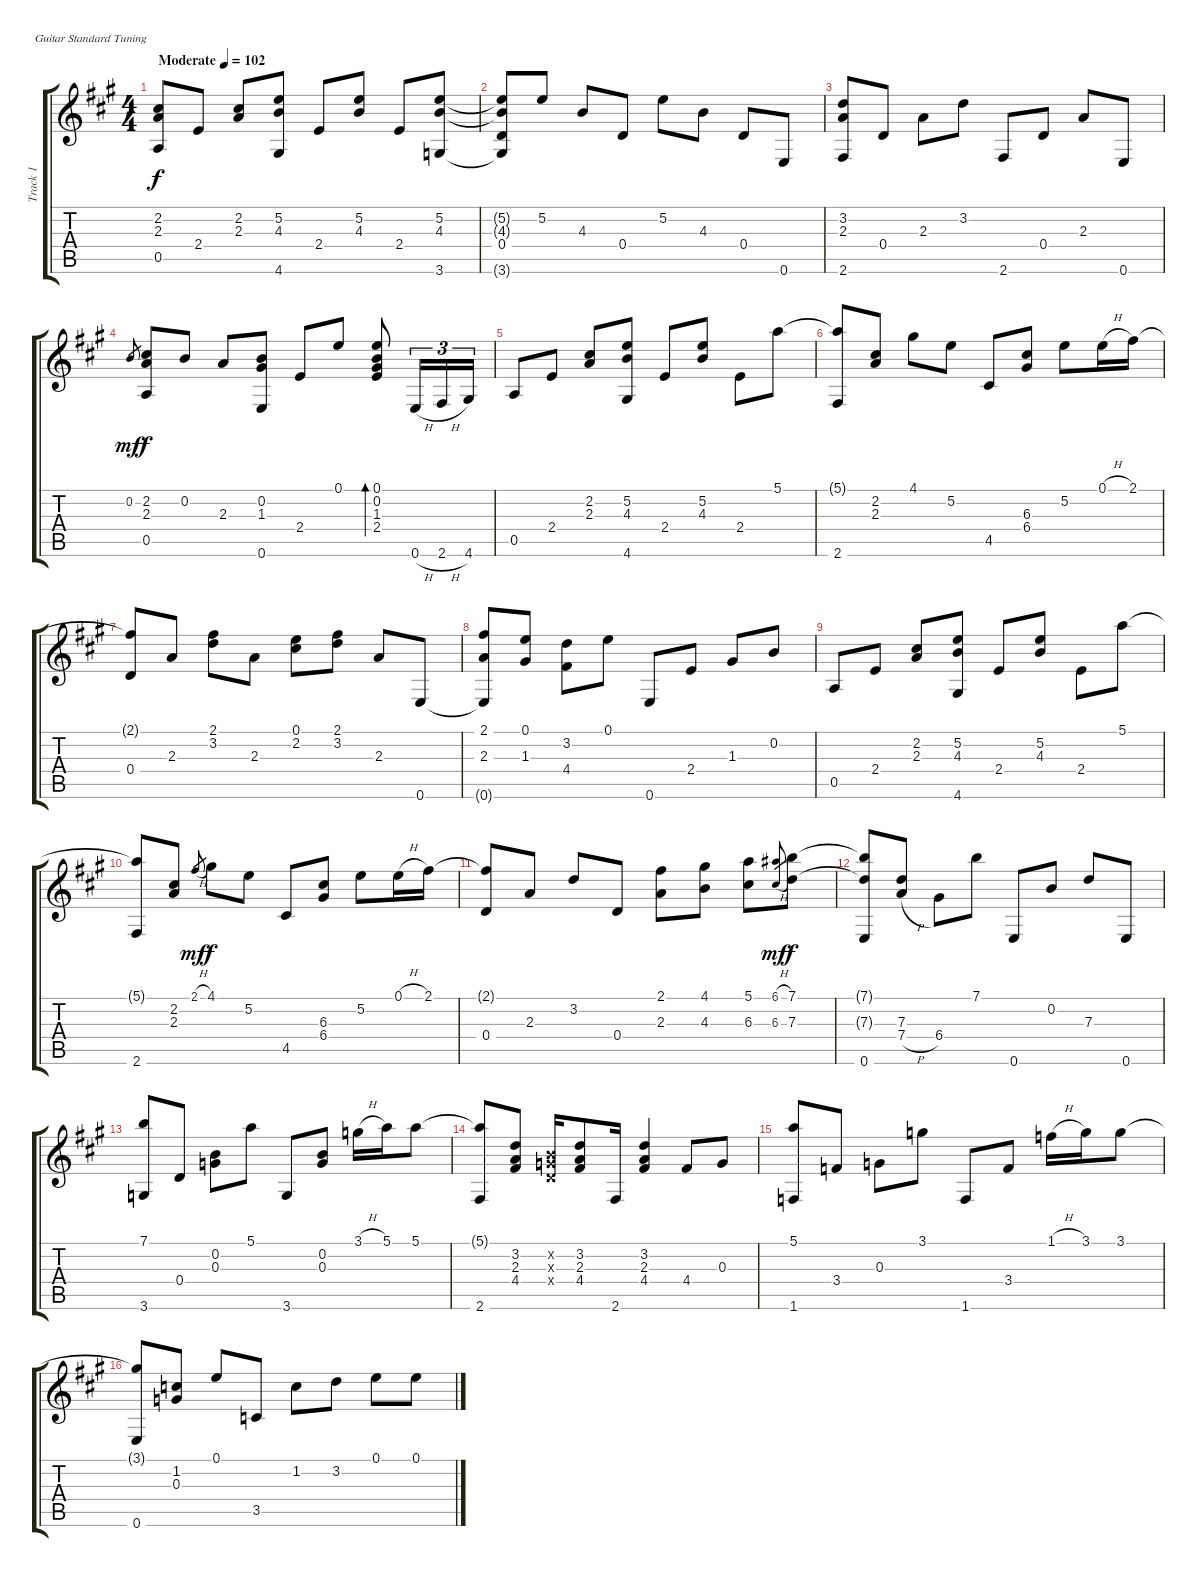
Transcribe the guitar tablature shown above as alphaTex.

\bracketExtendMode groupsimilarinstruments
\otherSystemsTrackNameOrientation horizontal
\track ("Track 1" "Track 1") {instrument acousticguitarsteel}
\staff {score tabs}
\tuning (E4 B3 G3 D3 A2 E2)
\ts (4 4)
\beaming (8 2 2 2 2)
\tempo (102 "Moderate")
\clef g2
\scale
1.16785
\ks a
(2.2{acc #} 2.3{acc forcenatural} 0.5{acc forcenatural}).8{dy f instrument acousticguitarsteel beam Up} 2.4{acc forcenatural}.8{beam Up} (2.2{acc #} 2.3{acc forcenatural}).8{beam Up} (5.2{acc forcenatural} 4.3{acc forcenatural} 4.6{acc #}).8{beam Up} 2.4{acc forcenatural}.8{beam Up} (5.2{acc forcenatural} 4.3{acc forcenatural}).8{beam Up} 2.4{acc forcenatural}.8{beam Up} (5.2{acc forcenatural} 4.3{acc forcenatural} 3.6{acc forcenatural}).8{beam Up} |
\scale
0.916074 (5.2{t acc forcenatural} 4.3{t acc forcenatural} 0.4{acc forcenatural} 3.6{t acc forcenatural}).8{beam Up} 5.2{acc forcenatural}.8{beam Up} 4.3{acc forcenatural}.8{beam Up} 0.4{acc forcenatural}.8{beam Up} 5.2{acc forcenatural}.8{beam Down} 4.3{acc forcenatural}.8{beam Down} 0.4{acc forcenatural}.8{beam Up} 0.6{acc forcenatural}.8{beam Up} |
\scale
0.916074 (3.2{acc forcenatural} 2.3{acc forcenatural} 2.6{acc #}).8{beam Up} 0.4{acc forcenatural}.8{beam Up} 2.3{acc forcenatural}.8{beam Down} 3.2{acc forcenatural}.8{beam Down} 2.6{acc #}.8{beam Up} 0.4{acc forcenatural}.8{beam Up} 2.3{acc forcenatural}.8{beam Up} 0.6{acc forcenatural}.8{beam Up} |
0.2{acc forcenatural}.8{gr dy mf beam Up} (2.2{acc #} 2.3{acc forcenatural} 0.5{acc forcenatural}).8{dy f beam Up} 0.2{acc forcenatural}.8{beam Up} 2.3{acc forcenatural}.8{beam Up} (0.2{acc forcenatural} 1.3{acc #} 0.6{acc forcenatural}).8{beam Up} 2.4{acc forcenatural}.8{beam Up} 0.1{acc forcenatural}.8{beam Up} (0.1{acc forcenatural} 0.2{acc forcenatural} 1.3{acc #} 2.4{acc forcenatural}).8{bd 60 beam Up} 0.6{h acc forcenatural}.16{tu (3 2) beam Up} 2.6{h acc #}.16{tu (3 2) beam Up} 4.6{acc #}.16{tu (3 2) beam Up} |
0.5{acc forcenatural}.8{beam Up} 2.4{acc forcenatural}.8{beam Up} (2.2{acc #} 2.3{acc forcenatural}).8{beam Up} (5.2{acc forcenatural} 4.3{acc forcenatural} 4.6{acc #}).8{beam Up} 2.4{acc forcenatural}.8{beam Up} (5.2{acc forcenatural} 4.3{acc forcenatural}).8{beam Up} 2.4{acc forcenatural}.8{beam Down} 5.1{acc forcenatural}.8{beam Down} |
(5.1{t acc forcenatural} 2.6{acc #}).8{beam Up} (2.2{acc #} 2.3{acc forcenatural}).8{beam Up} 4.1{acc #}.8{beam Down} 5.2{acc forcenatural}.8{beam Down} 4.5{acc #}.8{beam Up} (6.3{acc #} 6.4{acc #}).8{beam Up} 5.2{acc forcenatural}.8{beam Down} 0.1{h acc forcenatural}.16{beam Down} 2.1{acc #}.16{beam Down} |
(2.1{t acc #} 0.4{acc forcenatural}).8{beam Up} 2.3{acc forcenatural}.8{beam Up} (2.1{acc #} 3.2{acc forcenatural}).8{beam Down} 2.3{acc forcenatural}.8{beam Down} (0.1{acc forcenatural} 2.2{acc #}).8{beam Down} (2.1{acc #} 3.2{acc forcenatural}).8{beam Down} 2.3{acc forcenatural}.8{beam Up} 0.6{acc forcenatural}.8{beam Up} |
(2.1{acc #} 2.3{acc forcenatural} 0.6{t acc forcenatural}).8{beam Up} (0.1{acc forcenatural} 1.3{acc #}).8{beam Up} (3.2{acc forcenatural} 4.4{acc #}).8{beam Down} 0.1{acc forcenatural}.8{beam Down} 0.6{acc forcenatural}.8{beam Up} 2.4{acc forcenatural}.8{beam Up} 1.3{acc #}.8{beam Up} 0.2{acc forcenatural}.8{beam Up} |
0.5{acc forcenatural}.8{beam Up} 2.4{acc forcenatural}.8{beam Up} (2.2{acc #} 2.3{acc forcenatural}).8{beam Up} (5.2{acc forcenatural} 4.3{acc forcenatural} 4.6{acc #}).8{beam Up} 2.4{acc forcenatural}.8{beam Up} (5.2{acc forcenatural} 4.3{acc forcenatural}).8{beam Up} 2.4{acc forcenatural}.8{beam Down} 5.1{acc forcenatural}.8{beam Down} |
(5.1{t acc forcenatural} 2.6{acc #}).8{beam Up} (2.2{acc #} 2.3{acc forcenatural}).8{beam Up} 2.1{h acc #}.8{gr dy mf beam Up} 4.1{acc #}.8{dy f beam Down} 5.2{acc forcenatural}.8{beam Down} 4.5{acc #}.8{beam Up} (6.3{acc #} 6.4{acc #}).8{beam Up} 5.2{acc forcenatural}.8{beam Down} 0.1{h acc forcenatural}.16{beam Down} 2.1{acc #}.16{beam Down} |
(2.1{t acc #} 0.4{acc forcenatural}).8{beam Up} 2.3{acc forcenatural}.8{beam Up} 3.2{acc forcenatural}.8{beam Up} 0.4{acc forcenatural}.8{beam Up} (2.1{acc #} 2.3{acc forcenatural}).8{beam Down} (4.1{acc #} 4.3{acc forcenatural}).8{beam Down} (5.1{acc forcenatural} 6.3{acc #}).8{beam Down} (6.1{h acc #} 6.3{h acc #}).8{gr dy mf beam Up} (7.1{acc forcenatural} 7.3{acc forcenatural}).8{dy f beam Down} |
(7.1{t acc forcenatural} 7.3{t acc forcenatural} 0.6{acc forcenatural}).8{beam Up} (7.3{acc forcenatural} 7.4{h acc forcenatural}).8{beam Up} 6.4{acc #}.8{beam Down} 7.1{acc forcenatural}.8{beam Down} 0.6{acc forcenatural}.8{beam Up} 0.2{acc forcenatural}.8{beam Up} 7.3{acc forcenatural}.8{beam Up} 0.6{acc forcenatural}.8{beam Up} |
\scale
0.995947 (7.1{acc forcenatural} 3.6{acc forcenatural}).8{beam Up} 0.4{acc forcenatural}.8{beam Up} (0.2{acc forcenatural} 0.3{acc forcenatural}).8{beam Down} 5.1{acc forcenatural}.8{beam Down} 3.6{acc forcenatural}.8{beam Up} (0.2{acc forcenatural} 0.3{acc forcenatural}).8{beam Up} 3.1{h acc forcenatural}.16{beam Down} 5.1{acc forcenatural}.16{beam Down} 5.1{acc forcenatural}.8{beam Down} |
\scale
1.01458 (5.1{t acc forcenatural} 2.6{acc #}).8{beam Up} (3.2{acc forcenatural} 2.3{acc forcenatural} 4.4{acc #}).8{beam Up} (0.2{x acc forcenatural} 0.3{x acc forcenatural} 0.4{x acc forcenatural}).16{beam Up} (3.2{acc forcenatural} 2.3{acc forcenatural} 4.4{acc #}).8{beam Up} 2.6{acc #}.16{beam Up} (3.2{acc forcenatural} 2.3{acc forcenatural} 4.4{acc #}).4{beam Up} 4.4{acc #}.8{beam Up} 0.3{acc forcenatural}.8{beam Up} |
\scale
0.989474 (5.1{acc forcenatural} 1.6{acc forcenatural}).8{beam Up} 3.4{acc forcenatural}.8{beam Up} 0.3{acc forcenatural}.8{beam Down} 3.1{acc forcenatural}.8{beam Down} 1.6{acc forcenatural}.8{beam Up} 3.4{acc forcenatural}.8{beam Up} 1.1{h acc forcenatural}.16{beam Down} 3.1{acc forcenatural}.16{beam Down} 3.1{acc forcenatural}.8{beam Down} |
(3.1{t acc forcenatural} 0.6{acc forcenatural}).8{beam Up} (1.2{acc forcenatural} 0.3{acc forcenatural}).8{beam Up} 0.1{acc forcenatural}.8{beam Up} 3.5{acc forcenatural}.8{beam Up} 1.2{acc forcenatural}.8{beam Down} 3.2{acc forcenatural}.8{beam Down} 0.1{acc forcenatural}.8{beam Down} 0.1{acc forcenatural}.8{beam Down}
